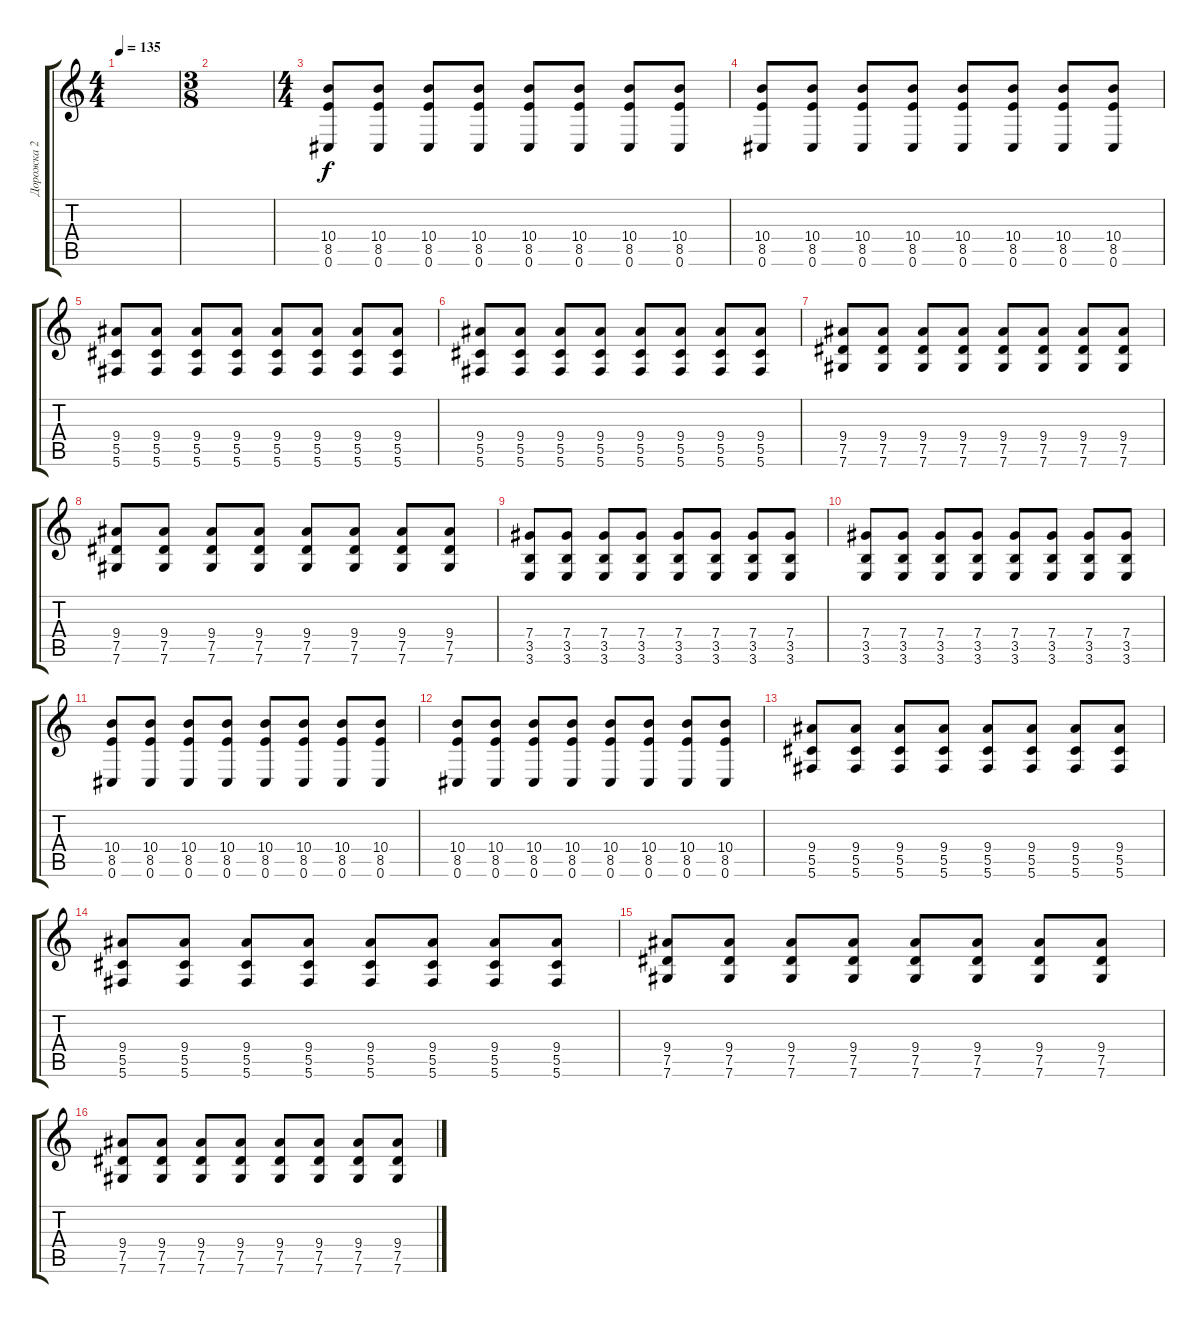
\track ("Дорожка 2" "Дорожка 2") {instrument distortionguitar}
\staff {score tabs}
\tuning (Eb4 Bb3 Gb3 Db3 Ab2 Db2) {hide}
\ts (4 4)
\tempo 135
\clef g2
\ks c
|
\ts (3 8)
|
\ts (4 4)
(10.4 8.5 0.6).8 (10.4 8.5 0.6).8 (10.4 8.5 0.6).8 (10.4 8.5 0.6).8 (10.4 8.5 0.6).8 (10.4 8.5 0.6).8 (10.4 8.5 0.6).8 (10.4 8.5 0.6).8 |
(10.4 8.5 0.6).8 (10.4 8.5 0.6).8 (10.4 8.5 0.6).8 (10.4 8.5 0.6).8 (10.4 8.5 0.6).8 (10.4 8.5 0.6).8 (10.4 8.5 0.6).8 (10.4 8.5 0.6).8 |
(9.4 5.5 5.6).8 (9.4 5.5 5.6).8 (9.4 5.5 5.6).8 (9.4 5.5 5.6).8 (9.4 5.5 5.6).8 (9.4 5.5 5.6).8 (9.4 5.5 5.6).8 (9.4 5.5 5.6).8 |
(9.4 5.5 5.6).8 (9.4 5.5 5.6).8 (9.4 5.5 5.6).8 (9.4 5.5 5.6).8 (9.4 5.5 5.6).8 (9.4 5.5 5.6).8 (9.4 5.5 5.6).8 (9.4 5.5 5.6).8 |
(9.4 7.5 7.6).8 (9.4 7.5 7.6).8 (9.4 7.5 7.6).8 (9.4 7.5 7.6).8 (9.4 7.5 7.6).8 (9.4 7.5 7.6).8 (9.4 7.5 7.6).8 (9.4 7.5 7.6).8 |
(9.4 7.5 7.6).8 (9.4 7.5 7.6).8 (9.4 7.5 7.6).8 (9.4 7.5 7.6).8 (9.4 7.5 7.6).8 (9.4 7.5 7.6).8 (9.4 7.5 7.6).8 (9.4 7.5 7.6).8 |
(7.4 3.5 3.6).8 (7.4 3.5 3.6).8 (7.4 3.5 3.6).8 (7.4 3.5 3.6).8 (7.4 3.5 3.6).8 (7.4 3.5 3.6).8 (7.4 3.5 3.6).8 (7.4 3.5 3.6).8 |
(7.4 3.5 3.6).8 (7.4 3.5 3.6).8 (7.4 3.5 3.6).8 (7.4 3.5 3.6).8 (7.4 3.5 3.6).8 (7.4 3.5 3.6).8 (7.4 3.5 3.6).8 (7.4 3.5 3.6).8 |
(10.4 8.5 0.6).8 (10.4 8.5 0.6).8 (10.4 8.5 0.6).8 (10.4 8.5 0.6).8 (10.4 8.5 0.6).8 (10.4 8.5 0.6).8 (10.4 8.5 0.6).8 (10.4 8.5 0.6).8 |
(10.4 8.5 0.6).8 (10.4 8.5 0.6).8 (10.4 8.5 0.6).8 (10.4 8.5 0.6).8 (10.4 8.5 0.6).8 (10.4 8.5 0.6).8 (10.4 8.5 0.6).8 (10.4 8.5 0.6).8 |
(9.4 5.5 5.6).8 (9.4 5.5 5.6).8 (9.4 5.5 5.6).8 (9.4 5.5 5.6).8 (9.4 5.5 5.6).8 (9.4 5.5 5.6).8 (9.4 5.5 5.6).8 (9.4 5.5 5.6).8 |
(9.4 5.5 5.6).8 (9.4 5.5 5.6).8 (9.4 5.5 5.6).8 (9.4 5.5 5.6).8 (9.4 5.5 5.6).8 (9.4 5.5 5.6).8 (9.4 5.5 5.6).8 (9.4 5.5 5.6).8 |
(9.4 7.5 7.6).8 (9.4 7.5 7.6).8 (9.4 7.5 7.6).8 (9.4 7.5 7.6).8 (9.4 7.5 7.6).8 (9.4 7.5 7.6).8 (9.4 7.5 7.6).8 (9.4 7.5 7.6).8 |
(9.4 7.5 7.6).8 (9.4 7.5 7.6).8 (9.4 7.5 7.6).8 (9.4 7.5 7.6).8 (9.4 7.5 7.6).8 (9.4 7.5 7.6).8 (9.4 7.5 7.6).8 (9.4 7.5 7.6).8
